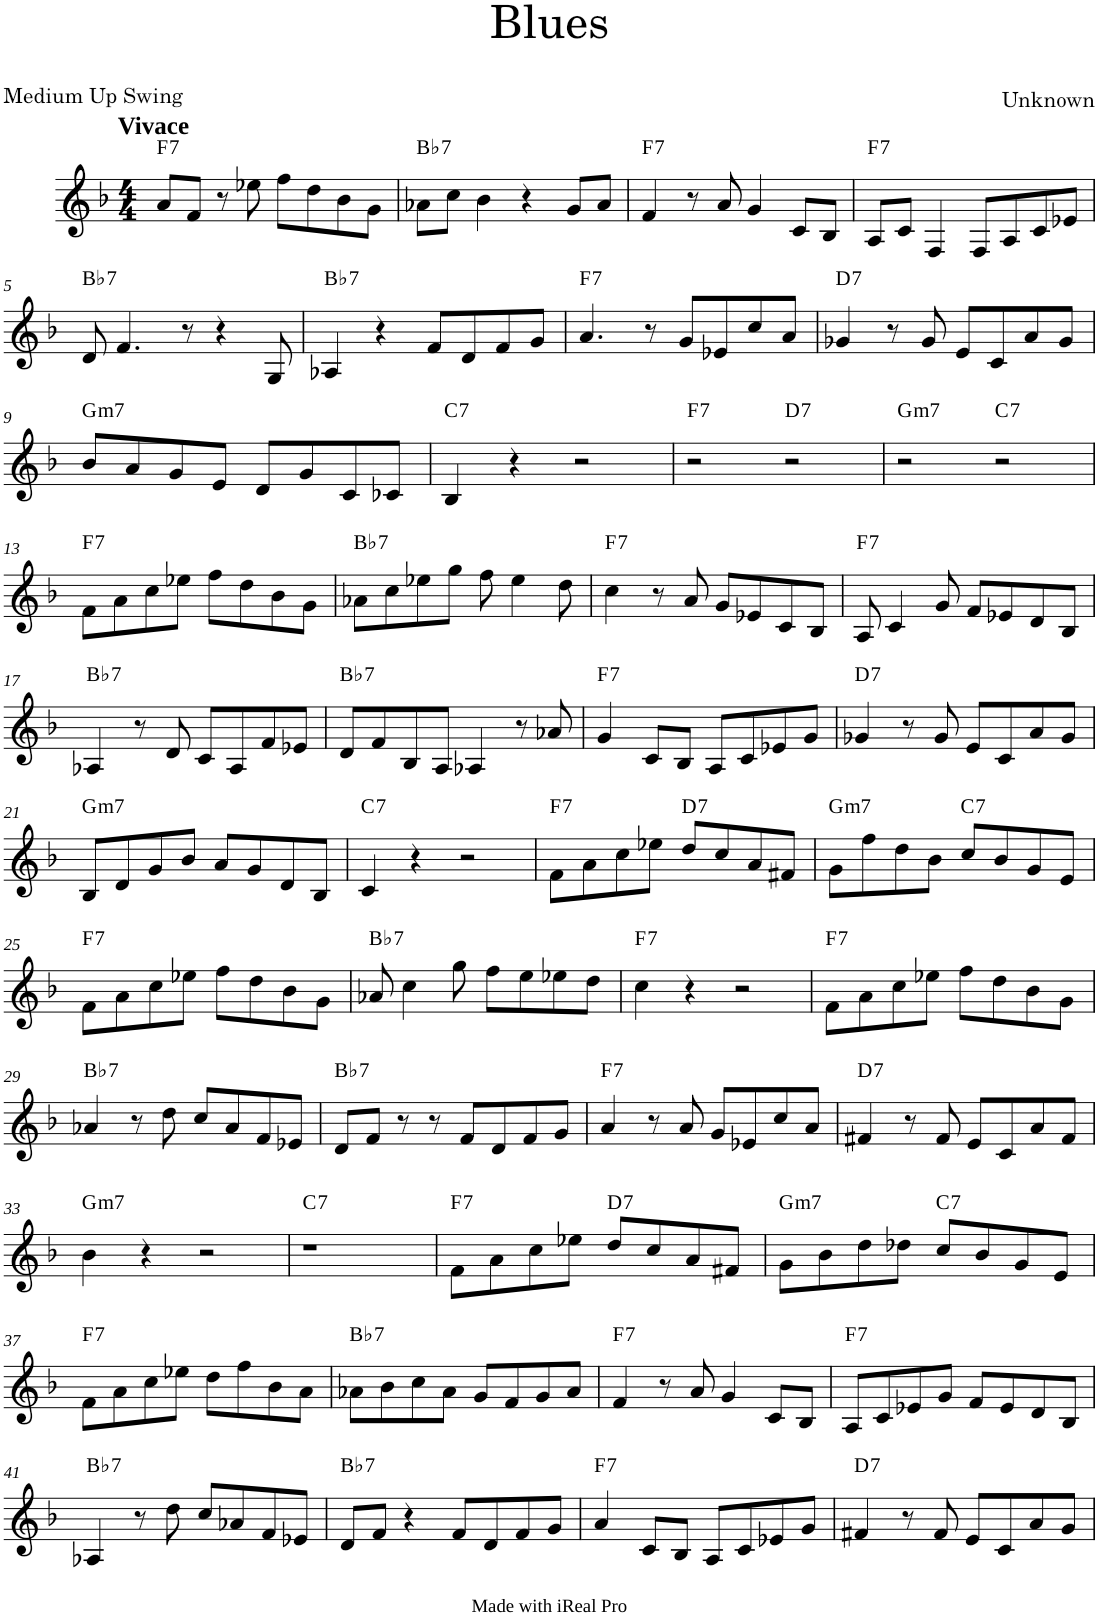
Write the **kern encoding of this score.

**kern	**harte
*part1	*part1
*staff1	*
*I"Lead sheet	*
*clefG2	*
*k[b-]	*
*F:	*
*M4/4	*
=1	=1
!LO:TX:a:B:t=Vivace	!LO:H:kt=7
8a/L	F:7
8f/J	.
8r	.
8ee-X\	.
8ff\L	.
8dd\	.
8b-\	.
8g\J	.
=2	=2
!	!LO:H:kt=7
8a-X\L	Bb:7
8cc\J	.
4b-\	.
4r	.
8g/L	.
8a-/J	.
=3	=3
!	!LO:H:kt=7
4f/	F:7
8r	.
8a/	.
4g/	.
8c/L	.
8B-/J	.
=4	=4
!	!LO:H:kt=7
8A/L	F:7
8c/J	.
4F/	.
8F/L	.
8A/	.
8c/	.
8e-X/J	.
!!LO:LB:g=z
=5	=5
!	!LO:H:kt=7
8d/	Bb:7
4.f/	.
8r	.
4r	.
8G/	.
=6	=6
!	!LO:H:kt=7
4A-X/	Bb:7
4r	.
8f/L	.
8d/	.
8f/	.
8g/J	.
=7	=7
!	!LO:H:kt=7
4.a/	F:7
8r	.
8g/L	.
8e-X/	.
8cc/	.
8a/J	.
=8	=8
!	!LO:H:kt=7
4g-X/	D:7
8r	.
8g-/	.
8e/L	.
8c/	.
8a/	.
8g-/J	.
!!LO:LB:g=z
=9	=9
!	!LO:H:kt=m7
8b-/L	G:min7
8a/	.
8g/	.
8e/J	.
8d/L	.
8g/	.
8c/	.
8c-X/J	.
=10	=10
!	!LO:H:kt=7
4B-/	C:7
4r	.
2r	.
=11	=11
!	!LO:H:kt=7
2r	F:7
!	!LO:H:kt=7
2r	D:7
=12	=12
!	!LO:H:kt=m7
2r	G:min7
!	!LO:H:kt=7
2r	C:7
!!LO:LB:g=z
=13	=13
!	!LO:H:kt=7
8f\L	F:7
8a\	.
8cc\	.
8ee-X\J	.
8ff\L	.
8dd\	.
8b-\	.
8g\J	.
=14	=14
!	!LO:H:kt=7
8a-X\L	Bb:7
8cc\	.
8ee-X\	.
8gg\J	.
8ff\	.
4ee-\	.
8dd\	.
=15	=15
!	!LO:H:kt=7
4cc\	F:7
8r	.
8a/	.
8g/L	.
8e-X/	.
8c/	.
8B-/J	.
=16	=16
!	!LO:H:kt=7
8A/	F:7
4c/	.
8g/	.
8f/L	.
8e-X/	.
8d/	.
8B-/J	.
!!LO:LB:g=z
=17	=17
!	!LO:H:kt=7
4A-X/	Bb:7
8r	.
8d/	.
8c/L	.
8A-/	.
8f/	.
8e-X/J	.
=18	=18
!	!LO:H:kt=7
8d/L	Bb:7
8f/	.
8B-/	.
8A/J	.
4A-X/	.
8r	.
8a-X/	.
=19	=19
!	!LO:H:kt=7
4g/	F:7
8c/L	.
8B-/J	.
8A/L	.
8c/	.
8e-X/	.
8g/J	.
=20	=20
!	!LO:H:kt=7
4g-X/	D:7
8r	.
8g-/	.
8e/L	.
8c/	.
8a/	.
8g-/J	.
!!LO:LB:g=z
=21	=21
!	!LO:H:kt=m7
8B-/L	G:min7
8d/	.
8g/	.
8b-/J	.
8a/L	.
8g/	.
8d/	.
8B-/J	.
=22	=22
!	!LO:H:kt=7
4c/	C:7
4r	.
2r	.
=23	=23
!	!LO:H:kt=7
8f\L	F:7
8a\	.
8cc\	.
8ee-X\J	.
!	!LO:H:kt=7
8dd/L	D:7
8cc/	.
8a/	.
8f#X/J	.
=24	=24
!	!LO:H:kt=m7
8g\L	G:min7
8ff\	.
8dd\	.
8b-\J	.
!	!LO:H:kt=7
8cc/L	C:7
8b-/	.
8g/	.
8e/J	.
!!LO:LB:g=z
=25	=25
!	!LO:H:kt=7
8f\L	F:7
8a\	.
8cc\	.
8ee-X\J	.
8ff\L	.
8dd\	.
8b-\	.
8g\J	.
=26	=26
!	!LO:H:kt=7
8a-X/	Bb:7
4cc\	.
8gg\	.
8ff\L	.
8ee\	.
8ee-X\	.
8dd\J	.
=27	=27
!	!LO:H:kt=7
4cc\	F:7
4r	.
2r	.
=28	=28
!	!LO:H:kt=7
8f\L	F:7
8a\	.
8cc\	.
8ee-X\J	.
8ff\L	.
8dd\	.
8b-\	.
8g\J	.
!!LO:LB:g=z
=29	=29
!	!LO:H:kt=7
4a-X/	Bb:7
8r	.
8dd\	.
8cc/L	.
8a-/	.
8f/	.
8e-X/J	.
=30	=30
!	!LO:H:kt=7
8d/L	Bb:7
8f/J	.
8r	.
8r	.
8f/L	.
8d/	.
8f/	.
8g/J	.
=31	=31
!	!LO:H:kt=7
4a/	F:7
8r	.
8a/	.
8g/L	.
8e-X/	.
8cc/	.
8a/J	.
=32	=32
!	!LO:H:kt=7
4f#X/	D:7
8r	.
8f#/	.
8e/L	.
8c/	.
8a/	.
8f#/J	.
!!LO:LB:g=z
=33	=33
!	!LO:H:kt=m7
4b-\	G:min7
4r	.
2r	.
=34	=34
!	!LO:H:kt=7
1r	C:7
=35	=35
!	!LO:H:kt=7
8f\L	F:7
8a\	.
8cc\	.
8ee-X\J	.
!	!LO:H:kt=7
8dd/L	D:7
8cc/	.
8a/	.
8f#X/J	.
=36	=36
!	!LO:H:kt=m7
8g\L	G:min7
8b-\	.
8dd\	.
8dd-X\J	.
!	!LO:H:kt=7
8cc/L	C:7
8b-/	.
8g/	.
8e/J	.
!!LO:LB:g=z
=37	=37
!	!LO:H:kt=7
8f\L	F:7
8a\	.
8cc\	.
8ee-X\J	.
8dd\L	.
8ff\	.
8b-\	.
8a\J	.
=38	=38
!	!LO:H:kt=7
8a-X\L	Bb:7
8b-\	.
8cc\	.
8a-\J	.
8g/L	.
8f/	.
8g/	.
8a-/J	.
=39	=39
!	!LO:H:kt=7
4f/	F:7
8r	.
8a/	.
4g/	.
8c/L	.
8B-/J	.
=40	=40
!	!LO:H:kt=7
8A/L	F:7
8c/	.
8e-X/	.
8g/J	.
8f/L	.
8e-/	.
8d/	.
8B-/J	.
!!LO:LB:g=z
=41	=41
!	!LO:H:kt=7
4A-X/	Bb:7
8r	.
8dd\	.
8cc/L	.
8a-X/	.
8f/	.
8e-X/J	.
=42	=42
!	!LO:H:kt=7
8d/L	Bb:7
8f/J	.
4r	.
8f/L	.
8d/	.
8f/	.
8g/J	.
=43	=43
!	!LO:H:kt=7
4a/	F:7
8c/L	.
8B-/J	.
8A/L	.
8c/	.
8e-X/	.
8g/J	.
=44	=44
!	!LO:H:kt=7
4f#X/	D:7
8r	.
8f#/	.
8e/L	.
8c/	.
8a/	.
8g/J	.
=	=
*-	*-
